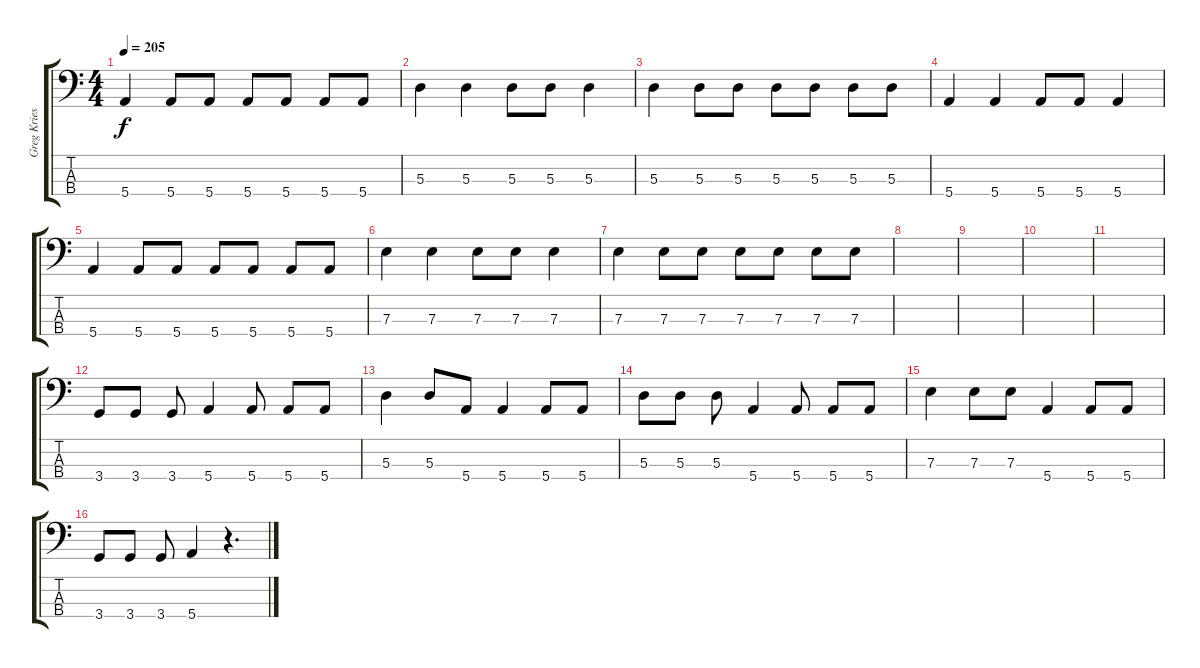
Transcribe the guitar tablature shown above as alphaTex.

\track ("Greg Kriesel" "Greg Kries") {instrument electricbasspick}
\staff {score tabs}
\tuning (G2 D2 A1 E1) {hide}
\ts (4 4)
\tempo 205
\clef f4
\ks c
5.4.4{dy f} 5.4.8 5.4.8 5.4.8 5.4.8 5.4.8 5.4.8 |
5.3.4 5.3.4 5.3.8 5.3.8 5.3.4 |
5.3.4 5.3.8 5.3.8 5.3.8 5.3.8 5.3.8 5.3.8 |
5.4.4 5.4.4 5.4.8 5.4.8 5.4.4 |
5.4.4 5.4.8 5.4.8 5.4.8 5.4.8 5.4.8 5.4.8 |
7.3.4 7.3.4 7.3.8 7.3.8 7.3.4 |
7.3.4 7.3.8 7.3.8 7.3.8 7.3.8 7.3.8 7.3.8 |
|
|
|
|
3.4.8 3.4.8 3.4.8 5.4.4 5.4.8 5.4.8 5.4.8 |
5.3.4 5.3.8 5.4.8 5.4.4 5.4.8 5.4.8 |
5.3.8 5.3.8 5.3.8 5.4.4 5.4.8 5.4.8 5.4.8 |
7.3.4 7.3.8 7.3.8 5.4.4 5.4.8 5.4.8 |
3.4.8 3.4.8 3.4.8 5.4.4 r.4{d}
